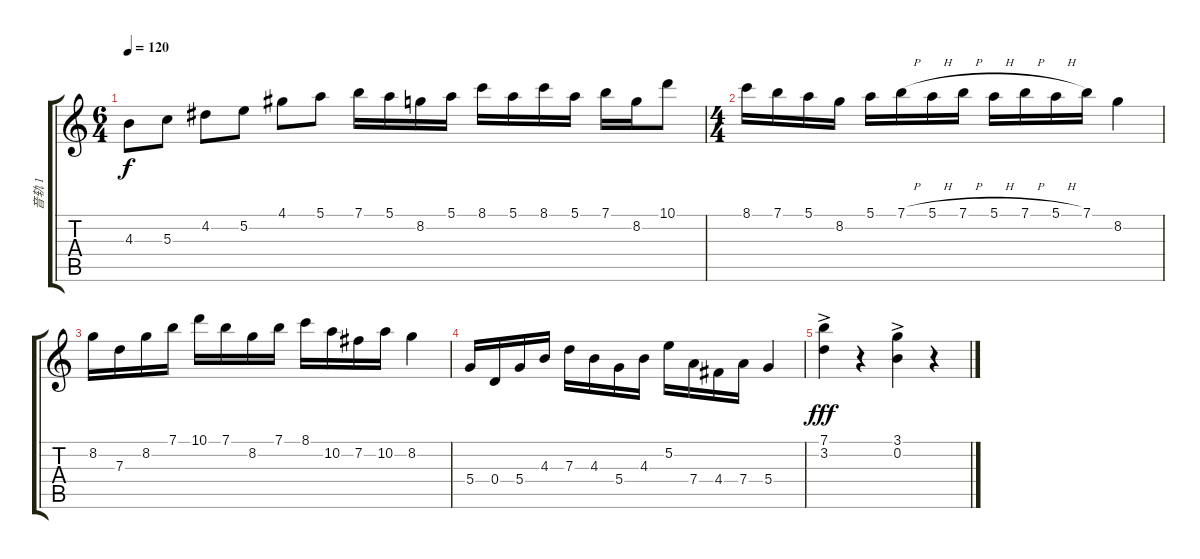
\track ("音轨 1" "音轨 1") {instrument acousticguitarnylon}
\staff {score tabs}
\tuning (E4 B3 G3 D3 A2 E2) {hide}
\ts (6 4)
\tempo 120
\clef g2
\ks c
4.3.8{dy f} 5.3.8 4.2.8 5.2.8 4.1.8 5.1.8 7.1.16 5.1.16 8.2.16 5.1.16 8.1.16 5.1.16 8.1.16 5.1.16 7.1.16 8.2.16 10.1.8 |
\ts (4 4)
8.1.16 7.1.16 5.1.16 8.2.16 5.1.16 7.1{h}.16 5.1{h}.16 7.1{h}.16 5.1{h}.16 7.1{h}.16 5.1{h}.16 7.1.16 8.2.4 |
8.2.16 7.3.16 8.2.16 7.1.16 10.1.16 7.1.16 8.2.16 7.1.16 8.1.16 10.2.16 7.2.16 10.2.16 8.2.4 |
5.4.16 0.4.16 5.4.16 4.3.16 7.3.16 4.3.16 5.4.16 4.3.16 5.2.16 7.4.16 4.4.16 7.4.16 5.4.4 |
(7.1{ac} 3.2).4{dy fff} r.4 (3.1 0.2{ac}).4 r.4
